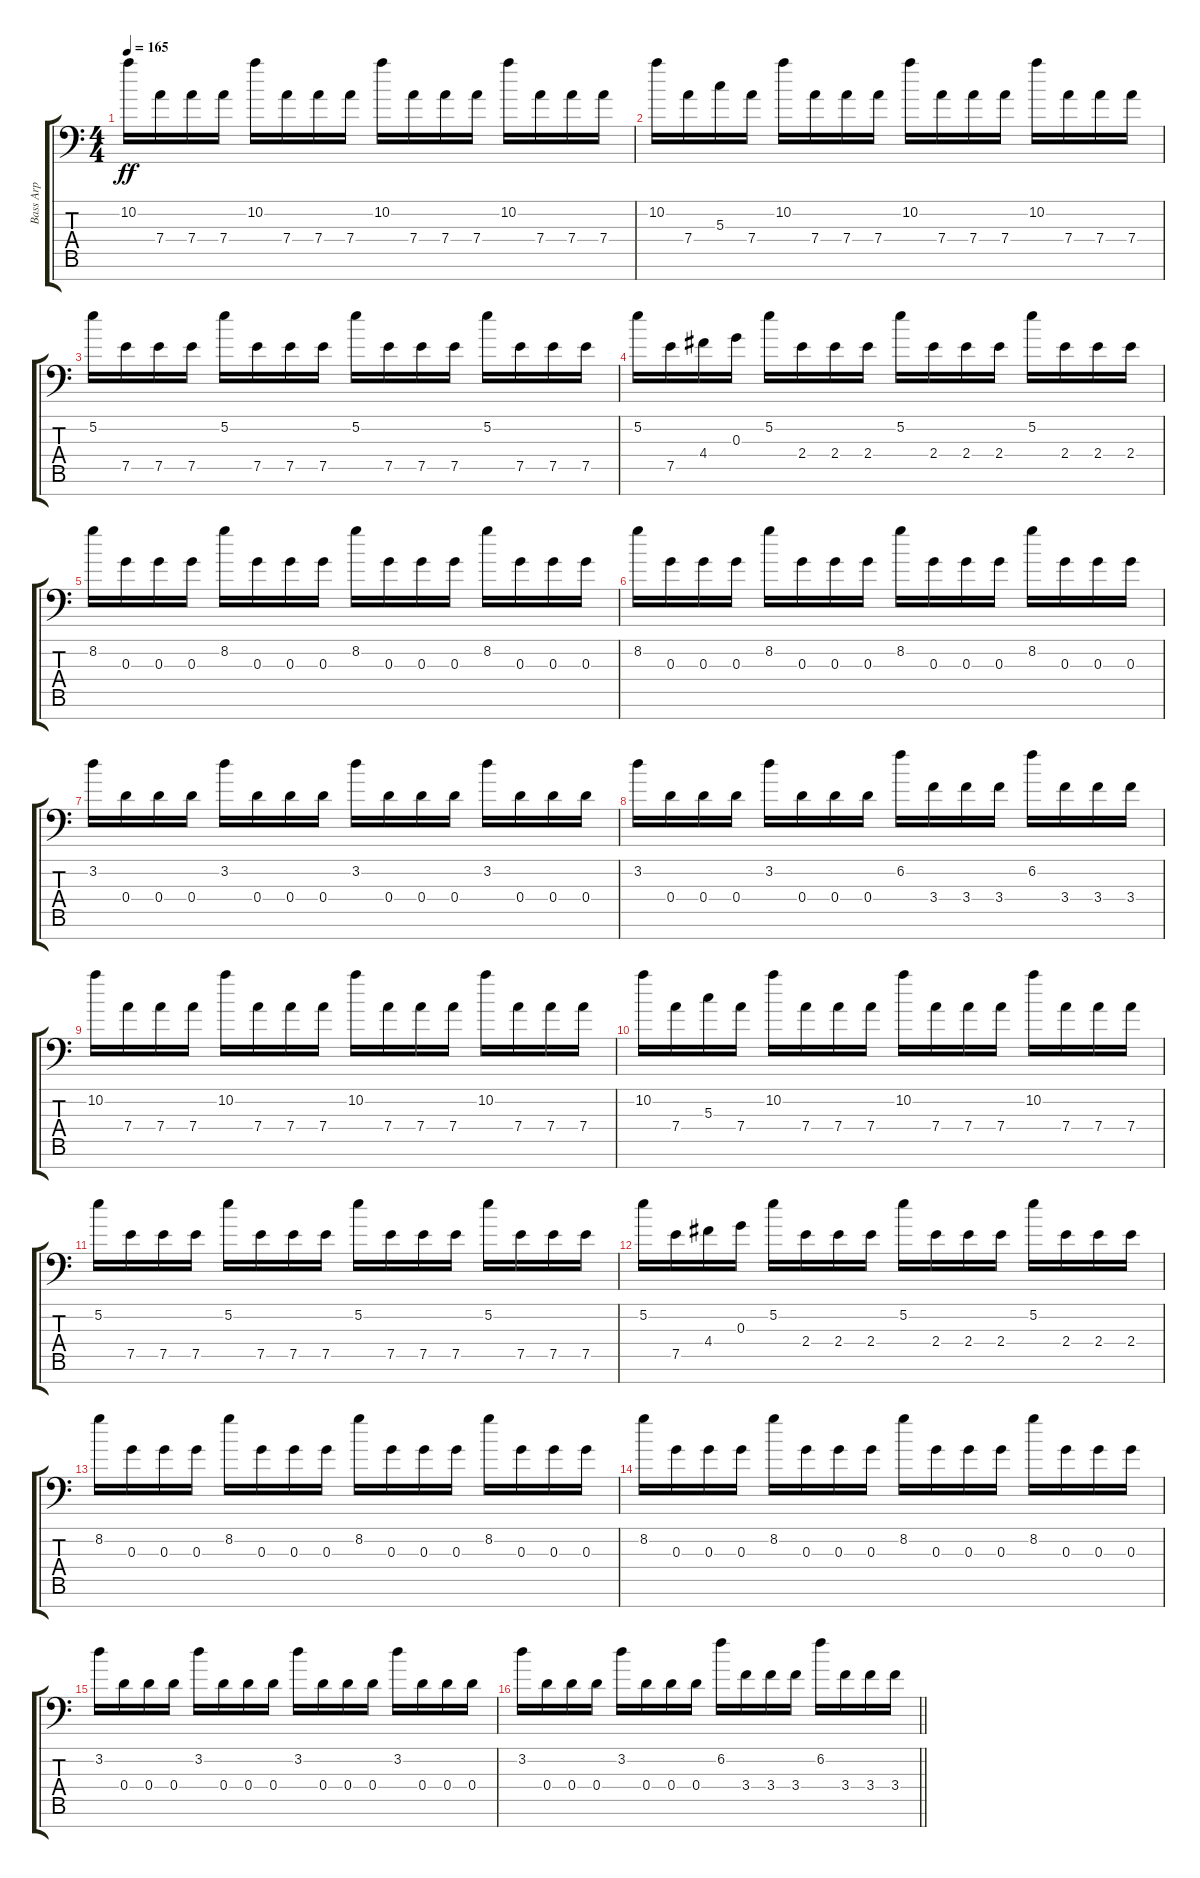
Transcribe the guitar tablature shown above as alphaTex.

\track ("Bass Arp" "Bass Arp") {instrument synthbass1}
\staff {score tabs}
\tuning (C8 B3 G3 D3 A2 E2 C-1) {hide}
\ts (4 4)
\tempo 165
\clef f4
\ks c
10.2.16{dy ff} 7.4.16 7.4.16 7.4.16 10.2.16 7.4.16 7.4.16 7.4.16 10.2.16 7.4.16 7.4.16 7.4.16 10.2.16 7.4.16 7.4.16 7.4.16 |
10.2.16 7.4.16 5.3.16 7.4.16 10.2.16 7.4.16 7.4.16 7.4.16 10.2.16 7.4.16 7.4.16 7.4.16 10.2.16 7.4.16 7.4.16 7.4.16 |
5.2.16 7.5.16 7.5.16 7.5.16 5.2.16 7.5.16 7.5.16 7.5.16 5.2.16 7.5.16 7.5.16 7.5.16 5.2.16 7.5.16 7.5.16 7.5.16 |
5.2.16 7.5.16 4.4.16 0.3.16 5.2.16 2.4.16 2.4.16 2.4.16 5.2.16 2.4.16 2.4.16 2.4.16 5.2.16 2.4.16 2.4.16 2.4.16 |
8.2.16 0.3.16 0.3.16 0.3.16 8.2.16 0.3.16 0.3.16 0.3.16 8.2.16 0.3.16 0.3.16 0.3.16 8.2.16 0.3.16 0.3.16 0.3.16 |
8.2.16 0.3.16 0.3.16 0.3.16 8.2.16 0.3.16 0.3.16 0.3.16 8.2.16 0.3.16 0.3.16 0.3.16 8.2.16 0.3.16 0.3.16 0.3.16 |
3.2.16 0.4.16 0.4.16 0.4.16 3.2.16 0.4.16 0.4.16 0.4.16 3.2.16 0.4.16 0.4.16 0.4.16 3.2.16 0.4.16 0.4.16 0.4.16 |
3.2.16 0.4.16 0.4.16 0.4.16 3.2.16 0.4.16 0.4.16 0.4.16 6.2.16 3.4.16 3.4.16 3.4.16 6.2.16 3.4.16 3.4.16 3.4.16 |
10.2.16 7.4.16 7.4.16 7.4.16 10.2.16 7.4.16 7.4.16 7.4.16 10.2.16 7.4.16 7.4.16 7.4.16 10.2.16 7.4.16 7.4.16 7.4.16 |
10.2.16 7.4.16 5.3.16 7.4.16 10.2.16 7.4.16 7.4.16 7.4.16 10.2.16 7.4.16 7.4.16 7.4.16 10.2.16 7.4.16 7.4.16 7.4.16 |
5.2.16 7.5.16 7.5.16 7.5.16 5.2.16 7.5.16 7.5.16 7.5.16 5.2.16 7.5.16 7.5.16 7.5.16 5.2.16 7.5.16 7.5.16 7.5.16 |
5.2.16 7.5.16 4.4.16 0.3.16 5.2.16 2.4.16 2.4.16 2.4.16 5.2.16 2.4.16 2.4.16 2.4.16 5.2.16 2.4.16 2.4.16 2.4.16 |
8.2.16 0.3.16 0.3.16 0.3.16 8.2.16 0.3.16 0.3.16 0.3.16 8.2.16 0.3.16 0.3.16 0.3.16 8.2.16 0.3.16 0.3.16 0.3.16 |
8.2.16 0.3.16 0.3.16 0.3.16 8.2.16 0.3.16 0.3.16 0.3.16 8.2.16 0.3.16 0.3.16 0.3.16 8.2.16 0.3.16 0.3.16 0.3.16 |
3.2.16 0.4.16 0.4.16 0.4.16 3.2.16 0.4.16 0.4.16 0.4.16 3.2.16 0.4.16 0.4.16 0.4.16 3.2.16 0.4.16 0.4.16 0.4.16 |
\barLineRight lightlight
3.2.16 0.4.16 0.4.16 0.4.16 3.2.16 0.4.16 0.4.16 0.4.16 6.2.16 3.4.16 3.4.16 3.4.16 6.2.16 3.4.16 3.4.16 3.4.16
